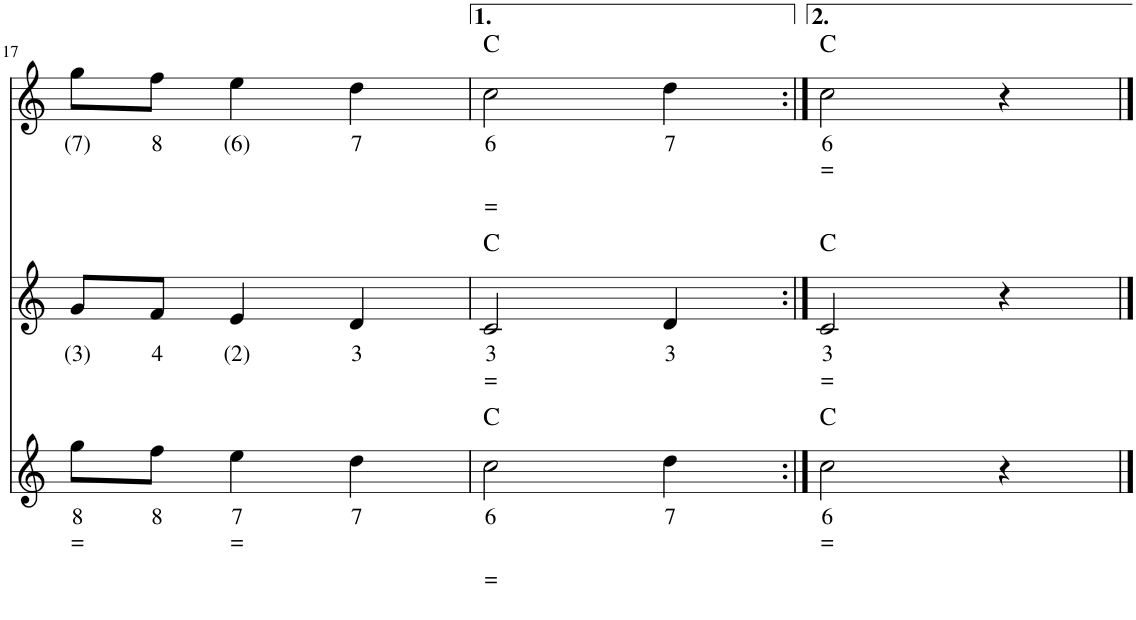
**kern	**text	**text	**kern	**text	**text	**kern	**text	**text	**harte
*part3	*part3	*part3	*part2	*part2	*part2	*part1	*part1	*part1	*part1
*staff3	*staff3	*staff3	*staff2	*staff2	*staff2	*staff1	*staff1	*staff1	*
*I"Stem	*	*	*I"Stem	*	*	*I"Stem	*	*	*
!!LO:PB:g=z
*clefG2	*	*	*clefG2	*	*	*clefG2	*	*	*
*k[]	*	*	*k[]	*	*	*k[]	*	*	*
*M3/4	*	*	*M3/4	*	*	*M3/4	*	*	*
=17	=17	=17	=17	=17	=17	=17	=17	=17	=17
!	!LO:LY:b	!LO:LY:b	!	!LO:LY:b	!	!	!LO:LY:b	!	!
8gg\L	8	=	8g/L	(3)	.	8gg\L	(7)	.	.
!	!LO:LY:b	!	!	!LO:LY:b	!	!	!LO:LY:b	!	!
8ff\J	8	.	8f/J	4	.	8ff\J	8	.	.
!	!LO:LY:b	!LO:LY:b	!	!LO:LY:b	!	!	!LO:LY:b	!	!
4ee\	7	=	4e/	(2)	.	4ee\	(6)	.	.
!	!LO:LY:b	!	!	!LO:LY:b	!	!	!LO:LY:b	!	!
4dd\	7	.	4d/	3	.	4dd\	7	.	.
=18	=18	=18	=18	=18	=18	=18	=18	=18	=18
!	!LO:LY:b	!LO:LY:b	!	!LO:LY:b	!LO:LY:b	!	!LO:LY:b	!LO:LY:b	!
2cc\	6	=	2c/	3	=	2cc\	6	=	C:maj
!	!LO:LY:b	!	!	!LO:LY:b	!	!	!LO:LY:b	!	!
4dd\	7	.	4d/	3	.	4dd\	7	.	.
=19:|!	=19:|!	=19:|!	=19:|!	=19:|!	=19:|!	=19:|!	=19:|!	=19:|!	=19:|!
!	!LO:LY:b	!LO:LY:b	!	!LO:LY:b	!LO:LY:b	!	!LO:LY:b	!LO:LY:b	!
2cc\	6	=	2c/	3	=	2cc\	6	=	C:maj
4r	.	.	4r	.	.	4r	.	.	.
==	==	==	==	==	==	==	==	==	==
*-	*-	*-	*-	*-	*-	*-	*-	*-	*-
